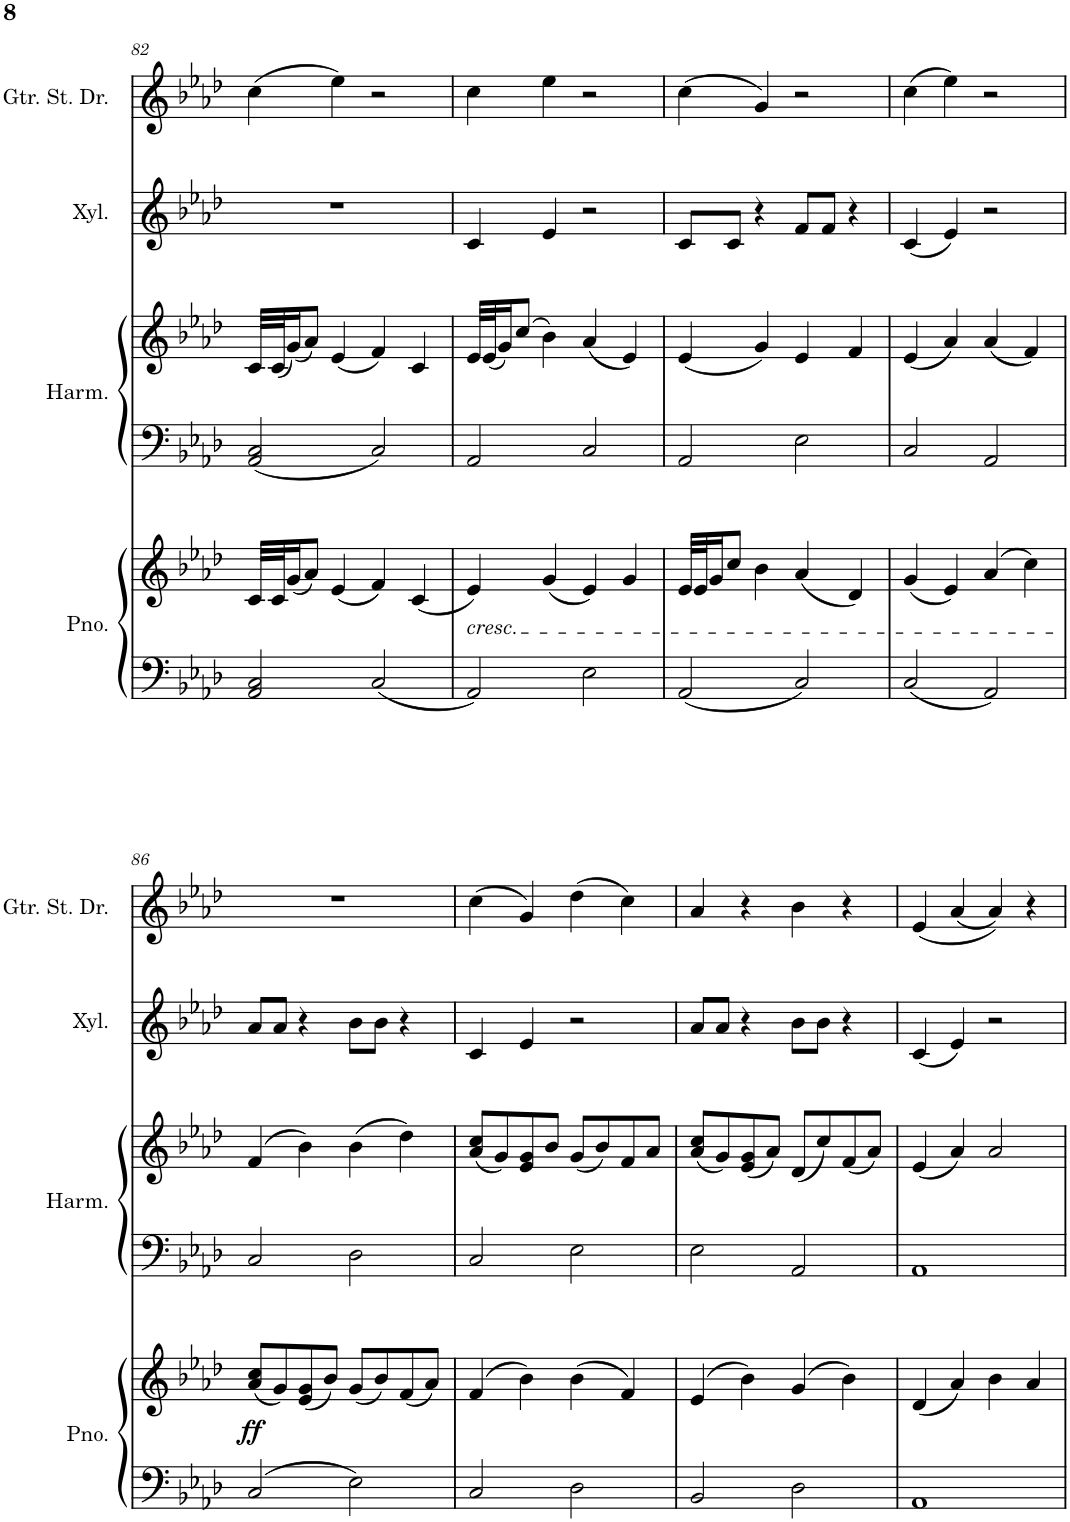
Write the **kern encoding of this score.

**kern	**kern	**dynam	**kern	**kern	**kern	**kern
*part4	*part4	*part4	*part3	*part3	*part2	*part1
*staff6	*staff5	*staff5/6	*staff4	*staff3	*staff2	*staff1
*I"Piano	*	*	*I"Harmonium	*	*I"Xylophone	*I"Guitar Steel Drums
*I'Pno.	*	*	*I'Harm.	*	*I'Xyl.	*I'Gtr. St. Dr.
!!LO:PB:g=z
*clefF4	*clefG2	*	*clefF4	*clefG2	*clefG2	*clefG2
*	*	*	*	*	*Trd-7c-12	*
*k[b-e-a-d-]	*k[b-e-a-d-]	*	*k[b-e-a-d-]	*k[b-e-a-d-]	*k[b-e-a-d-]	*k[b-e-a-d-]
*M4/4	*M4/4	*	*M4/4	*M4/4	*M4/4	*M4/4
=82	=82	=82	=82	=82	=82	=82
2AA-/ 2C/	32c/LLL	.	2AA-/ 2C/	32c/LLL	1r	(4cc\
.	32c/J	.	.	(32c/J	.	.
.	(16g/J	.	.	(16g/J)	.	.
.	8a-/J)	.	.	8a-/J)	.	.
.	(4e-/	.	.	(4e-/	.	4ee-\)
2C/	4f/)	.	2C/	4f/)	.	2r
.	(4c/	.	.	4c/	.	.
=83	=83	=83	=83	=83	=83	=83
!	!LO:TX:b:i:t=cresc.	!	!	!	!	!
2AA-/	4e-/)	.	2AA-/	32e-/LLL	4c/	4cc\
.	.	.	.	(32e-/J	.	.
.	.	.	.	16g/J)	.	.
.	.	.	.	(8cc/J	.	.
.	(4g/	.	.	4b-\)	4e-/	4ee-\
2E-\	4e-/)	.	2C/	(4a-/	2r	2r
.	4g/	.	.	4e-/)	.	.
=84	=84	=84	=84	=84	=84	=84
2AA-/	32e-/LLL	.	2AA-/	(4e-/	8c/L	(4cc\
.	32e-/J	.	.	.	.	.
.	16g/J	.	.	.	.	.
.	8cc/J	.	.	.	8c/J	.
.	4b-\	.	.	4g/)	4r	4g/)
2C/	(4a-/	.	2E-\	4e-/	8f/L	2r
.	.	.	.	.	8f/J	.
.	4d-/)	.	.	4f/	4r	.
=85	=85	=85	=85	=85	=85	=85
2C/	(4g/	.	2C/	(4e-/	(4c/	(4cc\
.	4e-/)	.	.	4a-/)	4e-/)	4ee-\)
2AA-/	(4a-/	.	2AA-/	(4a-/	2r	2r
.	4cc\)	.	.	4f/)	.	.
!!LO:LB:g=z
=86	=86	=86	=86	=86	=86	=86
!	!	!LO:DY:b	!	!	!	!
2C/	(8a-/ 8cc/L	ff	2C/	(4f/	8a-/L	1r
.	8g/)	.	.	.	8a-/J	.
.	(8e-/ 8g/	.	.	4b-\)	4r	.
.	8b-/J)	.	.	.	.	.
2E-\	(8g/L	.	2D-\	(4b-\	8b-\L	.
.	8b-/)	.	.	.	8b-\J	.
.	(8f/	.	.	4dd-\)	4r	.
.	8a-/J)	.	.	.	.	.
=87	=87	=87	=87	=87	=87	=87
2C/	(4f/	.	2C/	(8a-/ 8cc/L	4c/	(4cc\
.	.	.	.	8g/)	.	.
.	4b-\)	.	.	8e-/ 8g/	4e-/	4g/)
.	.	.	.	8b-/J	.	.
2D-\	(4b-\	.	2E-\	(8g/L	2r	(4dd-\
.	.	.	.	8b-/)	.	.
.	4f/)	.	.	8f/	.	4cc\)
.	.	.	.	8a-/J	.	.
=88	=88	=88	=88	=88	=88	=88
2BB-/	(4e-/	.	2E-\	(8a-/ 8cc/L	8a-/L	4a-/
.	.	.	.	8g/)	8a-/J	.
.	4b-\)	.	.	(8e-/ 8g/	4r	4r
.	.	.	.	8a-/J)	.	.
2D-\	(4g/	.	2AA-/	(8d-/L	8b-\L	4b-\
.	.	.	.	8cc/)	8b-\J	.
.	4b-\)	.	.	(8f/	4r	4r
.	.	.	.	8a-/J)	.	.
=89	=89	=89	=89	=89	=89	=89
1AA-	(4d-/	.	1AA-	(4e-/	(4c/	(4e-/
.	4a-/)	.	.	4a-/)	4e-/)	(4a-/
.	4b-\	.	.	2a-/	2r	4a-/))
.	4a-/	.	.	.	.	4r
=	=	=	=	=	=	=
*-	*-	*-	*-	*-	*-	*-
